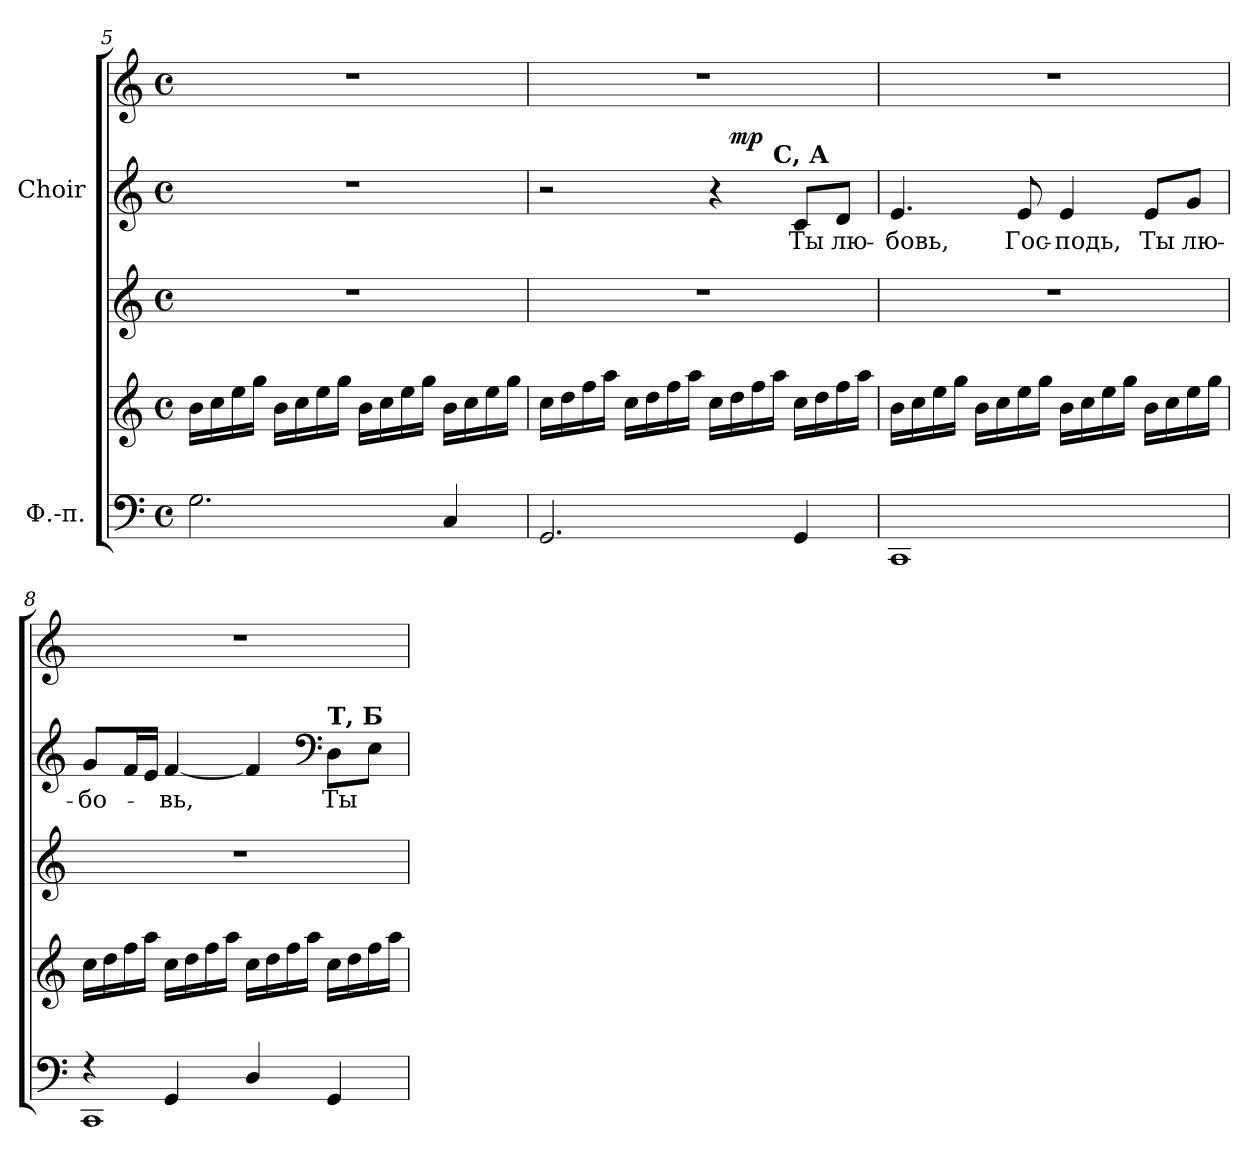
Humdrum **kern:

**kern	**kern	**kern	**kern	**text	**kern	**dynam
*part2	*part2	*part2	*part1	*part1	*part1	*part1
*staff5	*staff4	*staff3	*staff2	*staff2	*staff1	*staff1/2
*I"Ф.-п.	*	*	*I"Choir	*	*	*
!!LO:LB:g=z
*clefF4	*clefG2	*clefG2	*clefG2	*	*clefG2	*
*k[]	*k[]	*k[]	*k[]	*	*k[]	*
*C:	*C:	*C:	*C:	*	*C:	*
*M4/4	*M4/4	*M4/4	*M4/4	*	*M4/4	*
*met(c)	*met(c)	*met(c)	*met(c)	*	*met(c)	*
=5	=5	=5	=5	=5	=5	=5
2.Gi\	16bi\LL	1r	1r	.	1r	.
.	16cci\	.	.	.	.	.
.	16eei\	.	.	.	.	.
.	16ggi\JJ	.	.	.	.	.
.	16bi\LL	.	.	.	.	.
.	16cci\	.	.	.	.	.
.	16eei\	.	.	.	.	.
.	16ggi\JJ	.	.	.	.	.
.	16bi\LL	.	.	.	.	.
.	16cci\	.	.	.	.	.
.	16eei\	.	.	.	.	.
.	16ggi\JJ	.	.	.	.	.
4Ci/	16bi\LL	.	.	.	.	.
.	16cci\	.	.	.	.	.
.	16eei\	.	.	.	.	.
.	16ggi\JJ	.	.	.	.	.
=6	=6	=6	=6	=6	=6	=6
*	*	*	*^	*	*	*
*	*	*	*	*^	*	*	*
2.GGi/	16cci\LL	1r	2r	2ryy	2ryy	.	1r	.
.	16ddi\	.	.	.	.	.	.	.
.	16ffi\	.	.	.	.	.	.	.
.	16aai\JJ	.	.	.	.	.	.	.
.	16cci\LL	.	.	.	.	.	.	.
.	16ddi\	.	.	.	.	.	.	.
.	16ffi\	.	.	.	.	.	.	.
.	16aai\JJ	.	.	.	.	.	.	.
.	16cci\LL	.	4r	16ryy	8.ryy	.	.	.
.	16ddi\	.	.	4..ryy	.	.	.	mp
.	16ffi\	.	.	.	.	.	.	.
!	!	!	!	!	!LO:TX:a:B:t=С, А	!	!	!
.	16aai\JJ	.	.	.	4ryy	.	.	.
!	!	!	!	!	!	!LO:LY:b:color=#000000	!	!
4GGi/	16cci\LL	.	8ci/L	.	.	Ты	.	.
.	16ddi\	.	.	.	.	.	.	.
!	!	!	!	!	!	!LO:LY:b:color=#000000	!	!
.	16ffi\	.	8di/J	.	.	лю-	.	.
.	16aai\JJ	.	.	.	16ryy	.	.	.
*	*	*	*v	*v	*v	*	*	*
=7	=7	=7	=7	=7	=7	=7
*	*	*	*^	*	*	*
*	*	*	*	*^	*	*	*
!	!	!	!	!	!	!LO:LY:b:color=#000000	!	!
*	*	*	*v	*v	*v	*	*	*
1CCi	16bi\LL	1r	4.ei/	-бовь,	1r	.
.	16cci\	.	.	.	.	.
.	16eei\	.	.	.	.	.
.	16ggi\JJ	.	.	.	.	.
.	16bi\LL	.	.	.	.	.
.	16cci\	.	.	.	.	.
!	!	!	!	!LO:LY:b:color=#000000	!	!
.	16eei\	.	8ei/	Гос-	.	.
.	16ggi\JJ	.	.	.	.	.
!	!	!	!	!LO:LY:b:color=#000000	!	!
.	16bi\LL	.	4ei/	-подь,	.	.
.	16cci\	.	.	.	.	.
.	16eei\	.	.	.	.	.
.	16ggi\JJ	.	.	.	.	.
!	!	!	!	!LO:LY:b:color=#000000	!	!
.	16bi\LL	.	8ei/L	Ты	.	.
.	16cci\	.	.	.	.	.
!	!	!	!	!LO:LY:b:color=#000000	!	!
.	16eei\	.	8gi/J	лю-	.	.
.	16ggi\JJ	.	.	.	.	.
=8	=8	=8	=8	=8	=8	=8
*^	*	*	*	*	*	*
!	!	!	!	!	!LO:LY:b:color=#000000	!	!
4r	1CCi	16cci\LL	1r	8gi/L	-бо-	1r	.
.	.	16ddi\	.	.	.	.	.
.	.	16ffi\	.	16fi/L	.	.	.
.	.	16aai\JJ	.	16ei/JJ	.	.	.
!	!	!	!	!	!LO:LY:b:color=#000000	!	!
4GGi/	.	16cci\LL	.	[<4fi/	-вь,	.	.
.	.	16ddi\	.	.	.	.	.
.	.	16ffi\	.	.	.	.	.
.	.	16aai\JJ	.	.	.	.	.
4Di/	.	16cci\LL	.	4fi/]	.	.	.
.	.	16ddi\	.	.	.	.	.
.	.	16ffi\	.	.	.	.	.
.	.	16aai\JJ	.	.	.	.	.
*	*	*	*	*clefF4	*	*	*
!	!	!	!	!LO:TX:a:B:t=Т, Б	!	!	!
!	!	!	!	!	!LO:LY:b:color=#000000	!	!
4GGi/	.	16cci\LL	.	8Di\L	Ты	.	.
.	.	16ddi\	.	.	.	.	.
.	.	16ffi\	.	8Ei\J	.	.	.
.	.	16aai\JJ	.	.	.	.	.
*v	*v	*	*	*	*	*	*
=	=	=	=	=	=	=
*-	*-	*-	*-	*-	*-	*-
